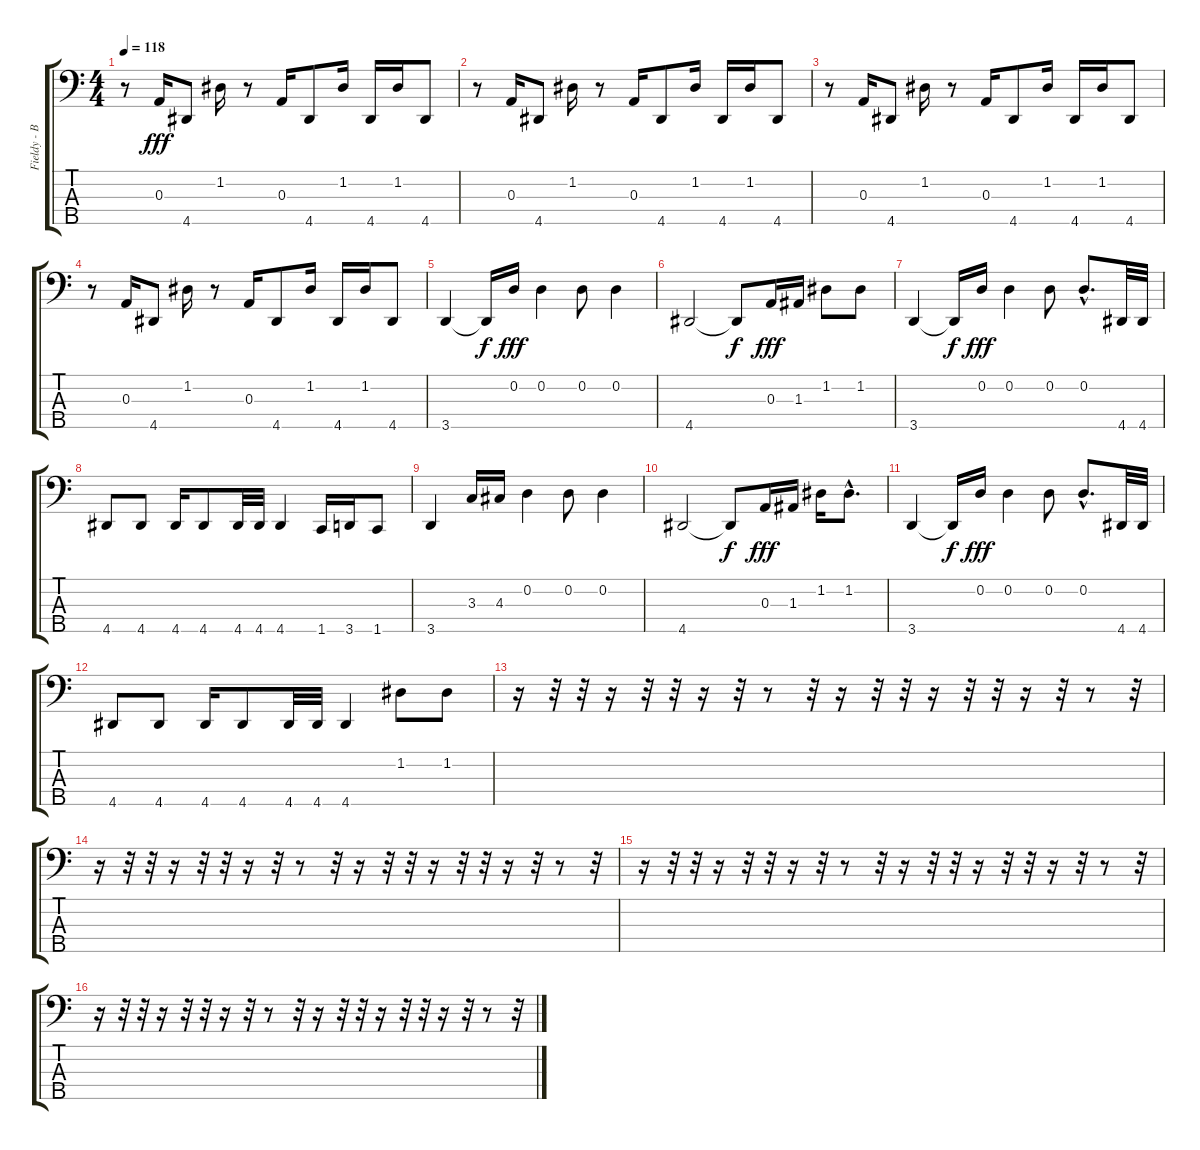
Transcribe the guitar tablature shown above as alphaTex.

\track ("Fieldy - Bass" "Fieldy - B") {instrument electricbassfinger}
\staff {score tabs}
\tuning (G2 D2 A1 E1 B0) {hide}
\ts (4 4)
\tempo 118
\clef f4
\ks c
r.8{dy fff} 0.3.16 4.5.8 1.2.16 r.8 0.3.16 4.5.8 1.2.16 4.5.16 1.2.16 4.5.8 |
r.8 0.3.16 4.5.8 1.2.16 r.8 0.3.16 4.5.8 1.2.16 4.5.16 1.2.16 4.5.8 |
r.8 0.3.16 4.5.8 1.2.16 r.8 0.3.16 4.5.8 1.2.16 4.5.16 1.2.16 4.5.8 |
r.8 0.3.16 4.5.8 1.2.16 r.8 0.3.16 4.5.8 1.2.16 4.5.16 1.2.16 4.5.8 |
3.5.4 3.5{t}.16{dy f} 0.2.16{dy fff} 0.2.4 0.2.8 0.2.4 |
4.5.2 4.5{t}.8{dy f} 0.3.16{dy fff} 1.3.16 1.2.8 1.2.8 |
3.5.4 3.5{t}.16{dy f} 0.2.16{dy fff} 0.2.4 0.2.8 0.2{hac}.8{d} 4.5.32 4.5.32 |
4.5.8 4.5.8 4.5.16 4.5.8 4.5.32 4.5.32 4.5.4 1.5.16 3.5.16 1.5.8 |
3.5.4 3.3.16 4.3.16 0.2.4 0.2.8 0.2.4 |
4.5.2 4.5{t}.8{dy f} 0.3.16{dy fff} 1.3.16 1.2.16 1.2{hac}.8{d} |
3.5.4 3.5{t}.16{dy f} 0.2.16{dy fff} 0.2.4 0.2.8 0.2{hac}.8{d} 4.5.32 4.5.32 |
4.5.8 4.5.8 4.5.16 4.5.8 4.5.32 4.5.32 4.5.4 1.2.8 1.2.8 |
r.16 r.32 r.32 r.16 r.32 r.32 r.16 r.32 r.8 r.32 r.16 r.32 r.32 r.16 r.32 r.32 r.16 r.32 r.8 r.32 |
r.16 r.32 r.32 r.16 r.32 r.32 r.16 r.32 r.8 r.32 r.16 r.32 r.32 r.16 r.32 r.32 r.16 r.32 r.8 r.32 |
r.16 r.32 r.32 r.16 r.32 r.32 r.16 r.32 r.8 r.32 r.16 r.32 r.32 r.16 r.32 r.32 r.16 r.32 r.8 r.32 |
r.16 r.32 r.32 r.16 r.32 r.32 r.16 r.32 r.8 r.32 r.16 r.32 r.32 r.16 r.32 r.32 r.16 r.32 r.8 r.32
